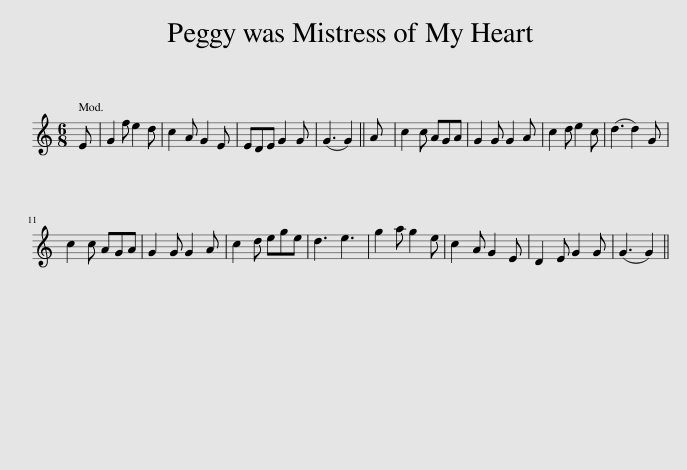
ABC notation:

X:1
L:1/8
M:6/8
I:linebreak $
K:C
V:1 treble
V:1
 E | G2 f e2 d | c2 A G2 E | EDE G2 G | (G3 G2) || %5
 A | c2 c AGA | G2 G G2 A | c2 d e2 c | (d3 d2) G |$ %10
 c2 c AGA | G2 G G2 A | c2 d ege | d3 e3 | g2 a g2 e | %15
 c2 A G2 E | D2 E G2 G | (G3 G2) || %18
